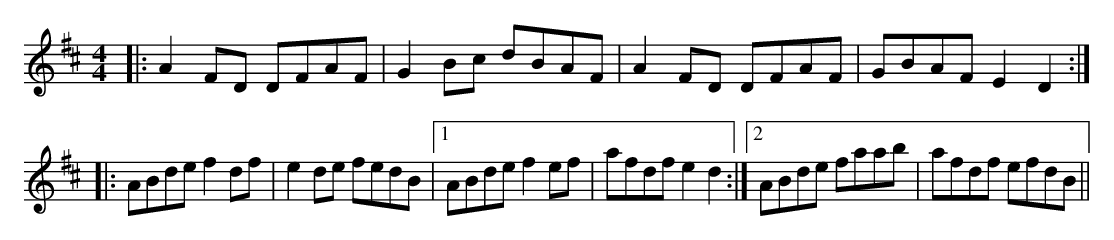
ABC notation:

X:1
M:4/4
K:D
|:A2 FD DFAF|G2 Bc dBAF|A2 FD DFAF|GBAF E2 D2:|
|:ABde f2 df|e2 de fedB|1 ABde f2 ef|afdf e2 d2:|2 ABde faab|afdf efdB||
